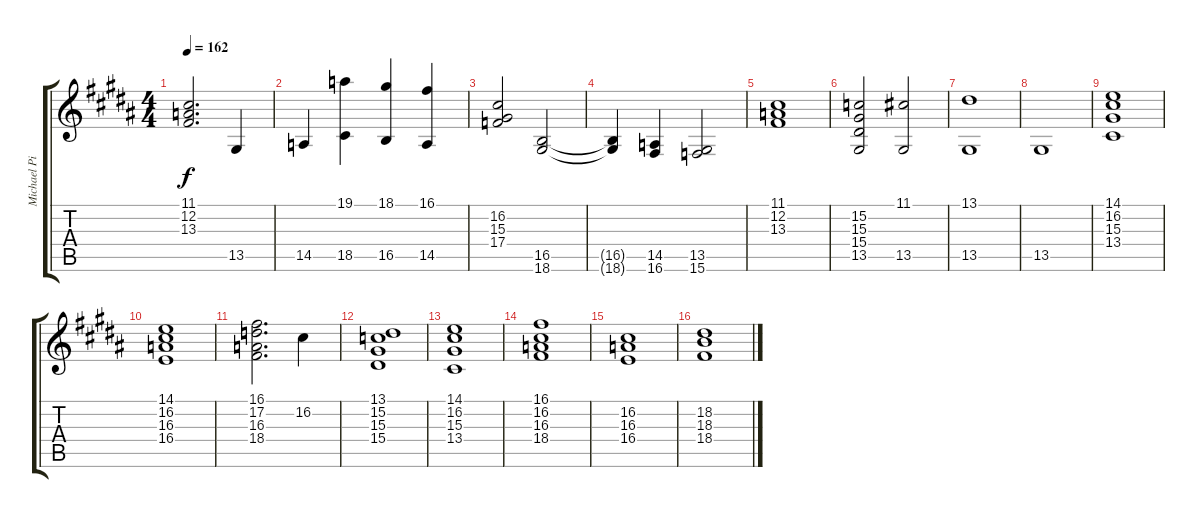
\track ("Michael Pinnella" "Michael Pi") {instrument drawbarorgan}
\staff {score tabs}
\tuning (D4 A3 F3 C3 G2 D2) {hide}
\ts (4 4)
\tempo 162
\clef g2
\ks g#minor
(11.1 12.2 13.3).2{d dy f} 13.5.4 |
14.5.4 (19.1 18.5).4 (18.1 16.5).4 (16.1 14.5).4 |
(16.2 15.3 17.4).2 (16.5 18.6).2 |
(16.5{t} 18.6{t}).4 (14.5 16.6).4 (13.5 15.6).2 |
(11.1 12.2 13.3).1 |
(15.2 15.3 15.4 13.5).2 (11.1 13.5).2 |
(13.1 13.5).1 |
13.5.1 |
(14.1 16.2 15.3 13.4).1 |
(14.1 16.2 16.3 16.4).1 |
(16.1 17.2 16.3 18.4).2{d} 16.2.4 |
(13.1 15.2 15.3 15.4).1 |
(14.1 16.2 15.3 13.4).1 |
(16.1 16.2 16.3 18.4).1 |
(16.2 16.3 16.4).1 |
(18.2 18.3 18.4).1
